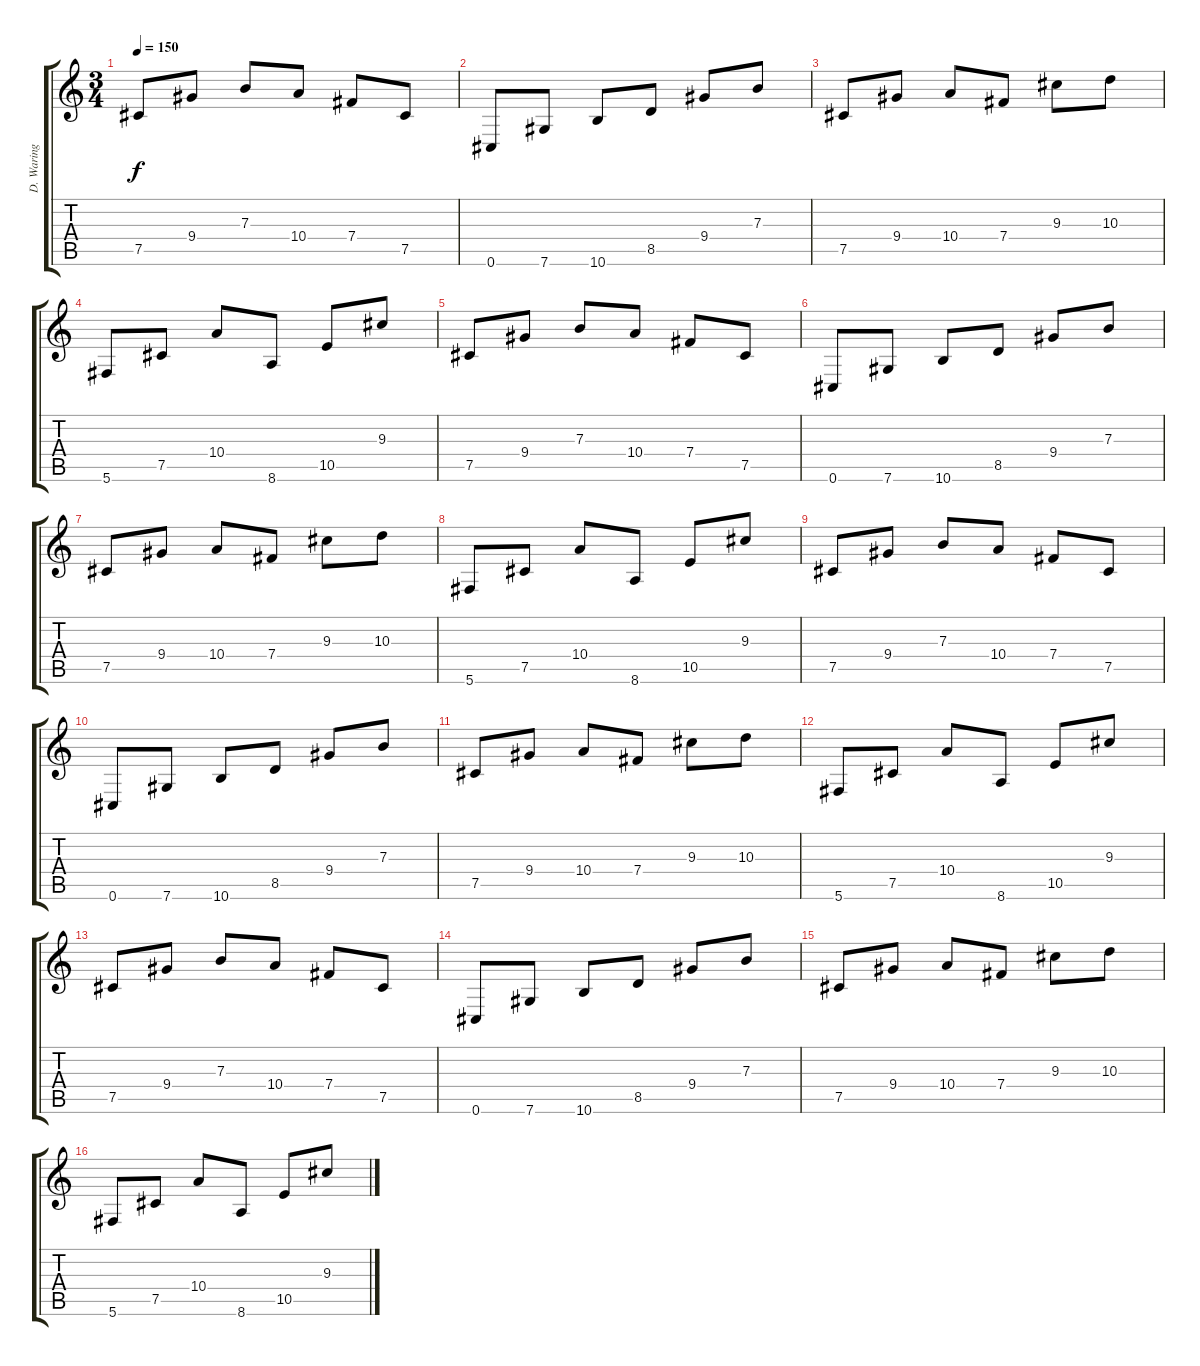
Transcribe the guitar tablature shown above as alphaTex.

\track ("D. Waring Gtr." "D. Waring ") {instrument distortionguitar}
\staff {score tabs}
\tuning (Db4 Ab3 E3 B2 Gb2 Db2) {hide}
\ts (3 4)
\tempo 150
\clef g2
\ks c
7.5.8{dy f} 9.4.8 7.3.8 10.4.8 7.4.8 7.5.8 |
0.6.8 7.6.8 10.6.8 8.5.8 9.4.8 7.3.8 |
7.5.8 9.4.8 10.4.8 7.4.8 9.3.8 10.3.8 |
5.6.8 7.5.8 10.4.8 8.6.8 10.5.8 9.3.8 |
7.5.8 9.4.8 7.3.8 10.4.8 7.4.8 7.5.8 |
0.6.8 7.6.8 10.6.8 8.5.8 9.4.8 7.3.8 |
7.5.8 9.4.8 10.4.8 7.4.8 9.3.8 10.3.8 |
5.6.8 7.5.8 10.4.8 8.6.8 10.5.8 9.3.8 |
7.5.8 9.4.8 7.3.8 10.4.8 7.4.8 7.5.8 |
0.6.8 7.6.8 10.6.8 8.5.8 9.4.8 7.3.8 |
7.5.8 9.4.8 10.4.8 7.4.8 9.3.8 10.3.8 |
5.6.8 7.5.8 10.4.8 8.6.8 10.5.8 9.3.8 |
7.5.8 9.4.8 7.3.8 10.4.8 7.4.8 7.5.8 |
0.6.8 7.6.8 10.6.8 8.5.8 9.4.8 7.3.8 |
7.5.8 9.4.8 10.4.8 7.4.8 9.3.8 10.3.8 |
5.6.8 7.5.8 10.4.8 8.6.8 10.5.8 9.3.8
